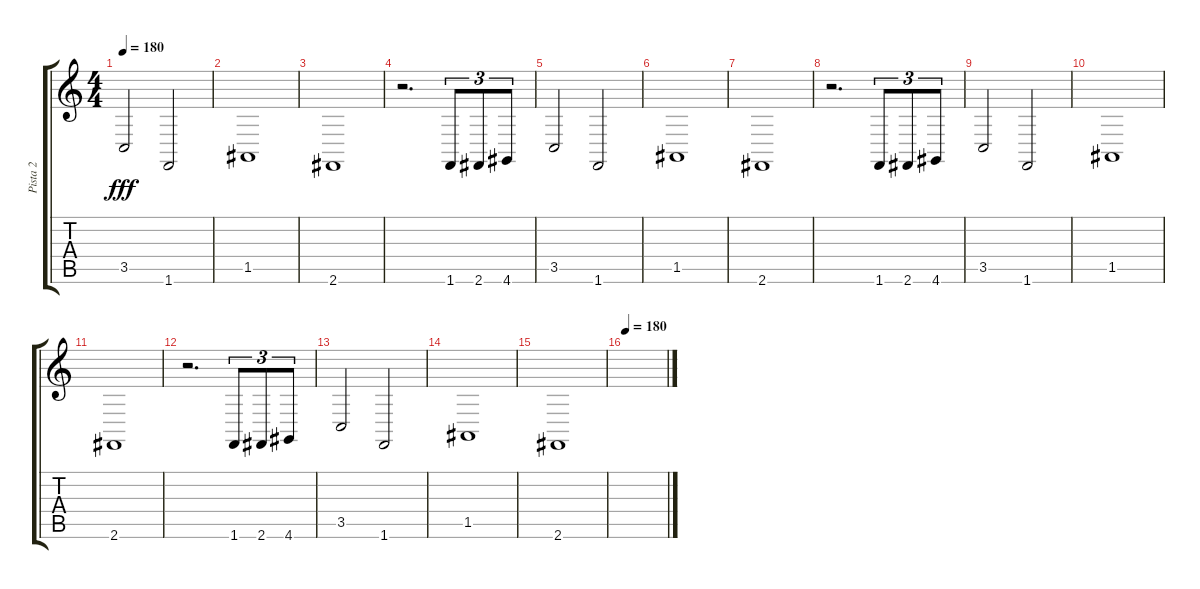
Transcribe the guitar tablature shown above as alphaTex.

\track ("Pista 2 " "Pista 2 ") {instrument brasssection}
\staff {score tabs}
\tuning (E4 B3 G3 D3 A2 E2) {hide}
\ts (4 4)
\tempo 180
\clef g2
\ks c
3.5.2{dy fff} 1.6.2 |
1.5.1 |
2.6.1 |
r.2{d} 1.6.8{tu (3 2)} 2.6.8{tu (3 2)} 4.6.8{tu (3 2)} |
3.5.2 1.6.2 |
1.5.1 |
2.6.1 |
r.2{d} 1.6.8{tu (3 2)} 2.6.8{tu (3 2)} 4.6.8{tu (3 2)} |
3.5.2 1.6.2 |
1.5.1 |
2.6.1 |
r.2{d} 1.6.8{tu (3 2)} 2.6.8{tu (3 2)} 4.6.8{tu (3 2)} |
3.5.2 1.6.2 |
1.5.1 |
2.6.1 |
\tempo 180
